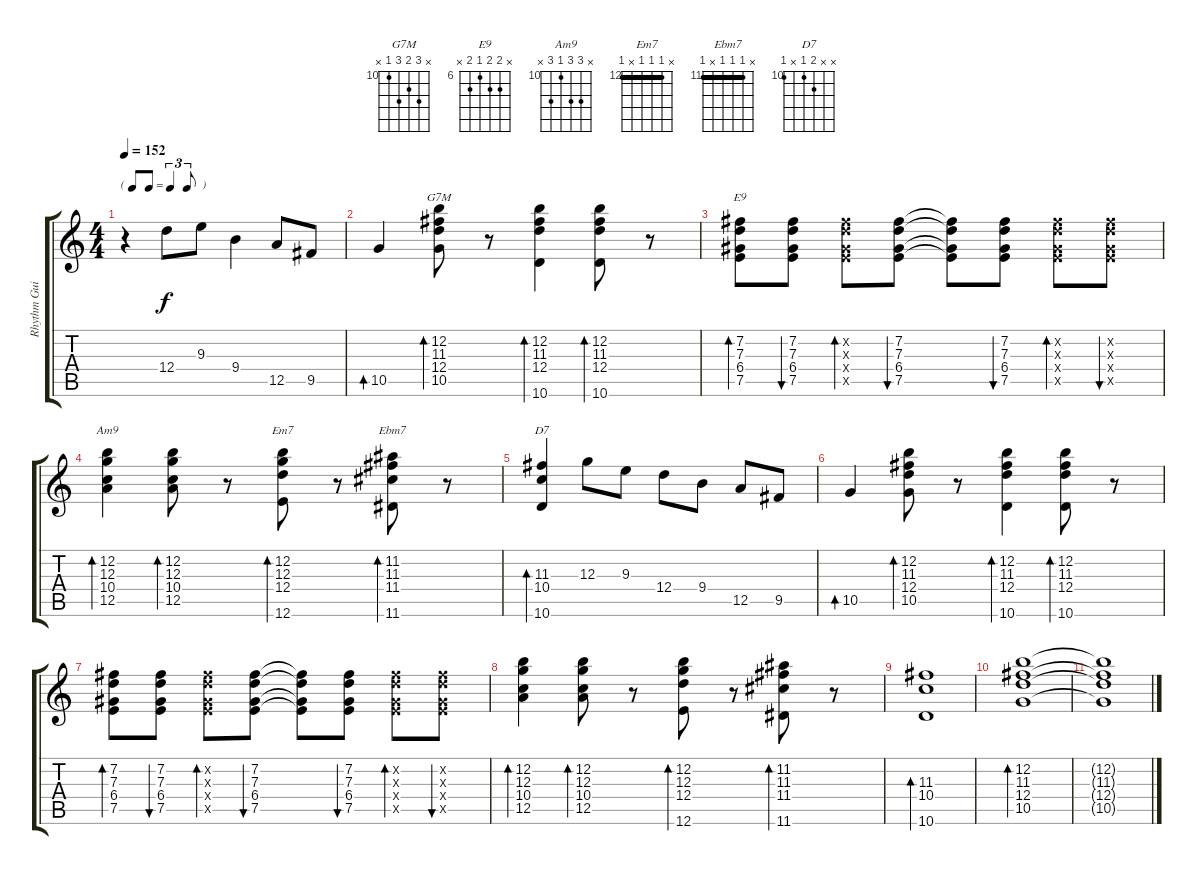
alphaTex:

\track ("Rhythm Guitar" "Rhythm Gui") {instrument electricguitarjazz}
\staff {score tabs}
\tuning (E4 B3 G3 D3 A2 E2) {hide}
\chord ("G7M" x 12 11 12 10 x) {firstfret 10}
\chord ("E9" x 7 7 6 7 x) {firstfret 6}
\chord ("Am9" x 12 12 10 12 x) {firstfret 10}
\chord ("Em7" x 12 12 12 x 12) {firstfret 12 barre 12}
\chord ("Ebm7" x 11 11 11 x 11) {firstfret 11 barre 11}
\chord ("D7" x x 11 10 x 10) {firstfret 10}
\ts (4 4)
\tf triplet8th
\tempo 152
\clef g2
\ks c
r.4{dy f} 12.4.8 9.3.8 9.4.4 12.5.8 9.5.8 |
10.5.4{bd 30} (12.2 11.3 12.4 10.5).8{bd 30 ch "G7M"} r.8 (12.2 11.3 12.4 10.6).4{bd 30} (12.2 11.3 12.4 10.6).8{bd 30} r.8 |
(7.2 7.3 6.4 7.5).8{bd 30 ch "E9"} (7.2 7.3 6.4 7.5).8{bu 30} (7.2{x} 7.3{x} 6.4{x} 7.5{x}).8{bd 30} (7.2 7.3 6.4 7.5).8{bu 30} (7.2{t} 7.3{t} 6.4{t} 7.5{t}).8 (7.2 7.3 6.4 7.5).8{bu 30} (7.2{x} 7.3{x} 6.4{x} 7.5{x}).8{bd 30} (7.2{x} 7.3{x} 6.4{x} 7.5{x}).8{bu 30} |
(12.2 12.3 10.4 12.5).4{bd 30 ch "Am9"} (12.2 12.3 10.4 12.5).8{bd 30} r.8 (12.2 12.3 12.4 12.6).8{bd 30 ch "Em7"} r.8 (11.2 11.3 11.4 11.6).8{bd 30 ch "Ebm7"} r.8 |
(11.3 10.4 10.6).4{bd 30 ch "D7"} 12.3.8 9.3.8 12.4.8 9.4.8 12.5.8 9.5.8 |
10.5.4{bd 30} (12.2 11.3 12.4 10.5).8{bd 30} r.8 (12.2 11.3 12.4 10.6).4{bd 30} (12.2 11.3 12.4 10.6).8{bd 30} r.8 |
(7.2 7.3 6.4 7.5).8{bd 30} (7.2 7.3 6.4 7.5).8{bu 30} (7.2{x} 7.3{x} 6.4{x} 7.5{x}).8{bd 30} (7.2 7.3 6.4 7.5).8{bu 30} (7.2{t} 7.3{t} 6.4{t} 7.5{t}).8 (7.2 7.3 6.4 7.5).8{bu 30} (7.2{x} 7.3{x} 6.4{x} 7.5{x}).8{bd 30} (7.2{x} 7.3{x} 6.4{x} 7.5{x}).8{bu 30} |
(12.2 12.3 10.4 12.5).4{bd 30} (12.2 12.3 10.4 12.5).8{bd 30} r.8 (12.2 12.3 12.4 12.6).8{bd 30} r.8 (11.2 11.3 11.4 11.6).8{bd 30} r.8 |
(11.3 10.4 10.6).1{bd 30} |
(12.2 11.3 12.4 10.5).1{bd 30} |
(12.2{t} 11.3{t} 12.4{t} 10.5{t}).1
